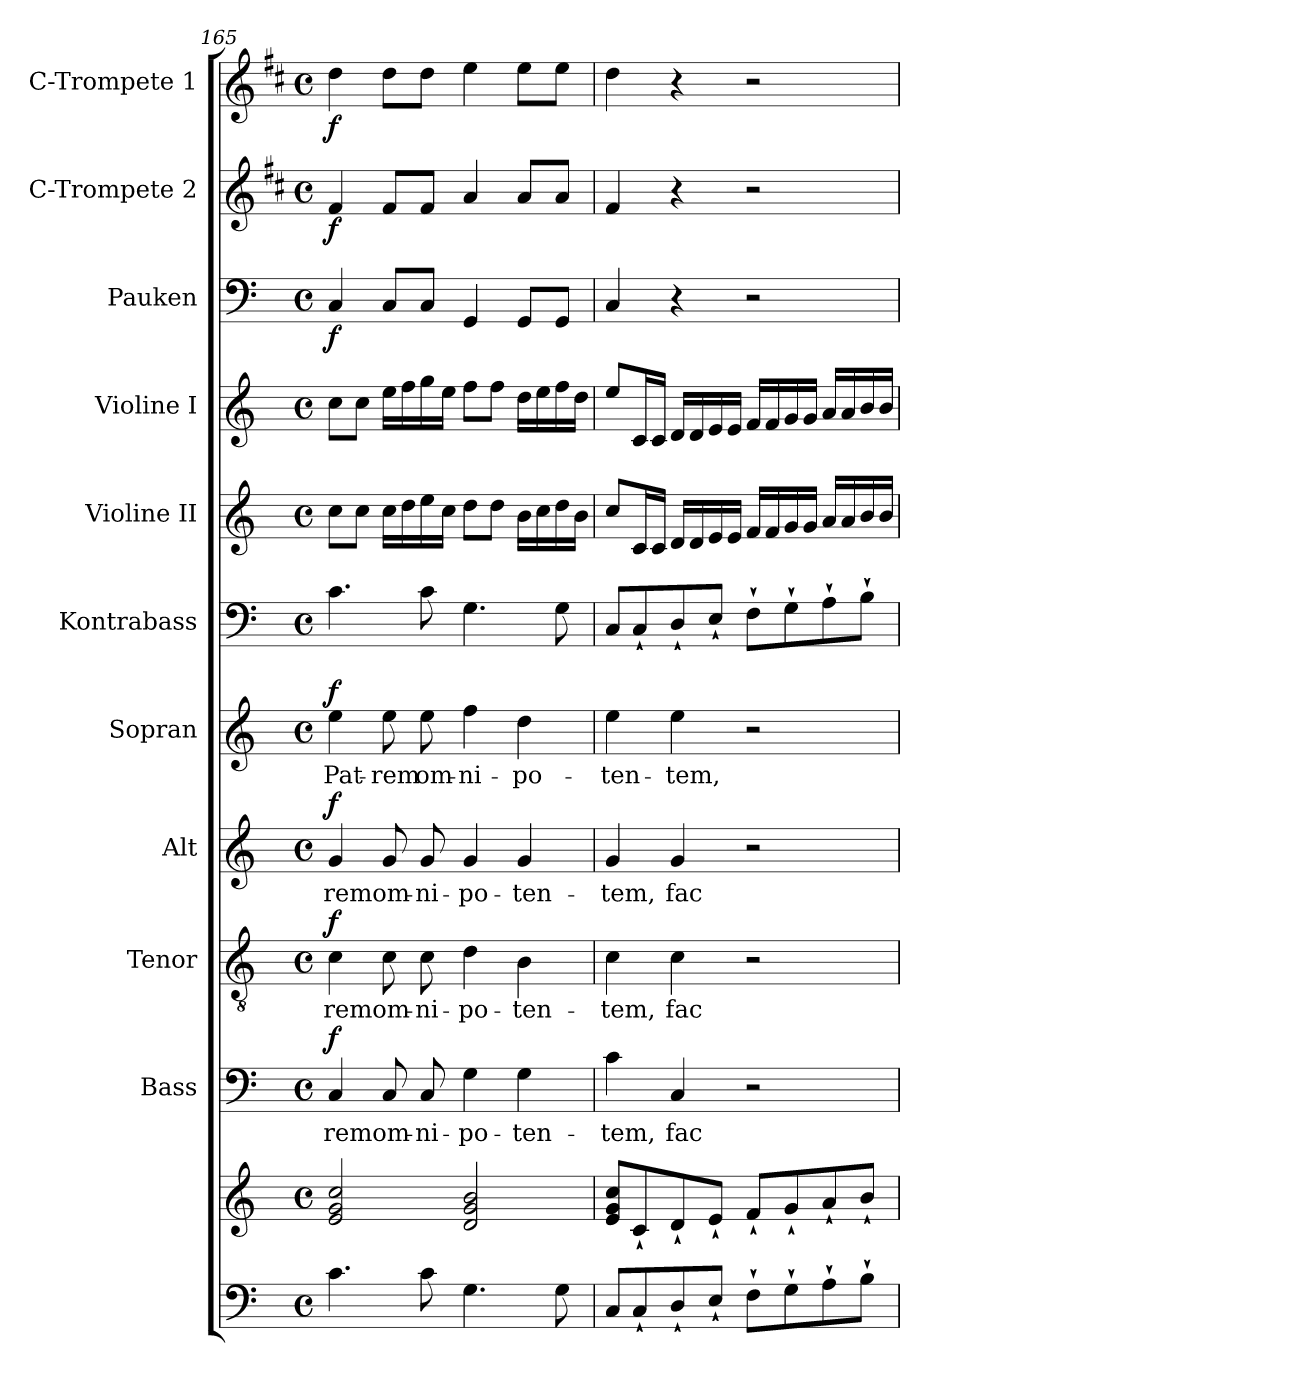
**kern	**kern	**kern	**text	**dynam	**kern	**text	**dynam	**kern	**text	**dynam	**kern	**text	**dynam	**kern	**kern	**kern	**kern	**dynam	**kern	**dynam	**kern	**dynam
*part11	*part11	*part10	*part10	*part10	*part9	*part9	*part9	*part8	*part8	*part8	*part7	*part7	*part7	*part6	*part5	*part4	*part3	*part3	*part2	*part2	*part1	*part1
*staff12	*staff11	*staff10	*staff10	*staff10	*staff9	*staff9	*staff9	*staff8	*staff8	*staff8	*staff7	*staff7	*staff7	*staff6	*staff5	*staff4	*staff3	*staff3	*staff2	*staff2	*staff1	*staff1
*	*	*I"Bass	*	*	*I"Tenor	*	*	*I"Alt	*	*	*I"Sopran	*	*	*I"Kontrabass	*I"Violine II	*I"Violine I	*I"Pauken	*	*I"C-Trompete 2	*	*I"C-Trompete 1	*
*	*	*I'B.	*	*	*I'T.	*	*	*I'A.	*	*	*I'S.	*	*	*I'Kb.	*I'Vl. II	*I'Vl. I	*I'Pk.	*	*I'C Trp. 2	*	*I'C Trp. 1	*
!!LO:PB:g=z
*clefF4	*clefG2	*clefF4	*	*	*clefGv2	*	*	*clefG2	*	*	*clefG2	*	*	*clefF4	*clefG2	*clefG2	*clefF4	*	*clefG2	*	*clefG2	*
*	*	*	*	*	*	*	*	*	*	*	*	*	*	*ITrd7c12	*	*	*	*	*ITrd1c2	*	*ITrd1c2	*
*k[]	*k[]	*k[]	*	*	*k[]	*	*	*k[]	*	*	*k[]	*	*	*k[]	*k[]	*k[]	*k[]	*	*k[]	*	*k[]	*
*C:	*C:	*C:	*	*	*C:	*	*	*C:	*	*	*C:	*	*	*C:	*C:	*C:	*C:	*	*C:	*	*C:	*
*M4/4	*M4/4	*M4/4	*	*	*M4/4	*	*	*M4/4	*	*	*M4/4	*	*	*M4/4	*M4/4	*M4/4	*M4/4	*	*M4/4	*	*M4/4	*
*met(c)	*met(c)	*met(c)	*	*	*met(c)	*	*	*met(c)	*	*	*met(c)	*	*	*met(c)	*met(c)	*met(c)	*met(c)	*	*met(c)	*	*met(c)	*
=165	=165	=165	=165	=165	=165	=165	=165	=165	=165	=165	=165	=165	=165	=165	=165	=165	=165	=165	=165	=165	=165	=165
!	!	!	!LO:LY:b	!LO:DY:a	!	!LO:LY:b	!LO:DY:a	!	!LO:LY:b	!LO:DY:a	!	!LO:LY:b	!LO:DY:a	!	!	!	!	!LO:DY:b	!	!LO:DY:b	!	!LO:DY:b
4.c\	2e/ 2g/ 2cc/	4C/	-rem	f	4c\	-rem	f	4g/	-rem	f	4ee\	Pat-	f	4.C\	8cc\L	8cc\L	4C/	f	4e/	f	4cc\	f
.	.	.	.	.	.	.	.	.	.	.	.	.	.	.	8cc\J	8cc\J	.	.	.	.	.	.
!	!	!	!LO:LY:b	!	!	!LO:LY:b	!	!	!LO:LY:b	!	!	!LO:LY:b	!	!	!	!	!	!	!	!	!	!
.	.	8C/	om-	.	8c\	om-	.	8g/	om-	.	8ee\	-rem	.	.	16cc\LL	16ee\LL	8C/L	.	8e/L	.	8cc\L	.
.	.	.	.	.	.	.	.	.	.	.	.	.	.	.	16dd\	16ff\	.	.	.	.	.	.
!	!	!	!LO:LY:b	!	!	!LO:LY:b	!	!	!LO:LY:b	!	!	!LO:LY:b	!	!	!	!	!	!	!	!	!	!
8c\	.	8C/	-ni-	.	8c\	-ni-	.	8g/	-ni-	.	8ee\	om-	.	8C\	16ee\	16gg\	8C/J	.	8e/J	.	8cc\J	.
.	.	.	.	.	.	.	.	.	.	.	.	.	.	.	16cc\JJ	16ee\JJ	.	.	.	.	.	.
!	!	!	!LO:LY:b	!	!	!LO:LY:b	!	!	!LO:LY:b	!	!	!LO:LY:b	!	!	!	!	!	!	!	!	!	!
4.G\	2d/ 2g/ 2b/	4G\	-po-	.	4d\	-po-	.	4g/	-po-	.	4ff\	-ni-	.	4.GG\	8dd\L	8ff\L	4GG/	.	4g/	.	4dd\	.
.	.	.	.	.	.	.	.	.	.	.	.	.	.	.	8dd\J	8ff\J	.	.	.	.	.	.
!	!	!	!LO:LY:b	!	!	!LO:LY:b	!	!	!LO:LY:b	!	!	!LO:LY:b	!	!	!	!	!	!	!	!	!	!
.	.	4G\	-ten-	.	4B\	-ten-	.	4g/	-ten-	.	4dd\	-po-	.	.	16b\LL	16dd\LL	8GG/L	.	8g/L	.	8dd\L	.
.	.	.	.	.	.	.	.	.	.	.	.	.	.	.	16cc\	16ee\	.	.	.	.	.	.
8G\	.	.	.	.	.	.	.	.	.	.	.	.	.	8GG\	16dd\	16ff\	8GG/J	.	8g/J	.	8dd\J	.
.	.	.	.	.	.	.	.	.	.	.	.	.	.	.	16b\JJ	16dd\JJ	.	.	.	.	.	.
=166	=166	=166	=166	=166	=166	=166	=166	=166	=166	=166	=166	=166	=166	=166	=166	=166	=166	=166	=166	=166	=166	=166
!	!	!	!LO:LY:b	!	!	!LO:LY:b	!	!	!LO:LY:b	!	!	!LO:LY:b	!	!	!	!	!	!	!	!	!	!
8C/L	8e/ 8g/ 8cc/L	4c\	-tem,	.	4c\	-tem,	.	4g/	-tem,	.	4ee\	-ten-	.	8CC/L	8cc/L	8ee/L	4C/	.	4e/	.	4cc\	.
8C`</	8c`</	.	.	.	.	.	.	.	.	.	.	.	.	8CC`</	16c/L	16c/L	.	.	.	.	.	.
.	.	.	.	.	.	.	.	.	.	.	.	.	.	.	16c/JJ	16c/JJ	.	.	.	.	.	.
!	!	!	!LO:LY:b	!	!	!LO:LY:b	!	!	!LO:LY:b	!	!	!LO:LY:b	!	!	!	!	!	!	!	!	!	!
8D`</	8d`</	4C/	fac-	.	4c\	fac-	.	4g/	fac-	.	4ee\	-tem,	.	8DD`</	16d/LL	16d/LL	4r	.	4r	.	4r	.
.	.	.	.	.	.	.	.	.	.	.	.	.	.	.	16d/	16d/	.	.	.	.	.	.
8E`</J	8e`</J	.	.	.	.	.	.	.	.	.	.	.	.	8EE`</J	16e/	16e/	.	.	.	.	.	.
.	.	.	.	.	.	.	.	.	.	.	.	.	.	.	16e/JJ	16e/JJ	.	.	.	.	.	.
8F`>\L	8f`</L	2r	.	.	2r	.	.	2r	.	.	2r	.	.	8FF`>\L	16f/LL	16f/LL	2r	.	2r	.	2r	.
.	.	.	.	.	.	.	.	.	.	.	.	.	.	.	16f/	16f/	.	.	.	.	.	.
8G`>\	8g`</	.	.	.	.	.	.	.	.	.	.	.	.	8GG`>\	16g/	16g/	.	.	.	.	.	.
.	.	.	.	.	.	.	.	.	.	.	.	.	.	.	16g/JJ	16g/JJ	.	.	.	.	.	.
8A`>\	8a`</	.	.	.	.	.	.	.	.	.	.	.	.	8AA`>\	16a/LL	16a/LL	.	.	.	.	.	.
.	.	.	.	.	.	.	.	.	.	.	.	.	.	.	16a/	16a/	.	.	.	.	.	.
8B`>\J	8b`</J	.	.	.	.	.	.	.	.	.	.	.	.	8BB`>\J	16b/	16b/	.	.	.	.	.	.
.	.	.	.	.	.	.	.	.	.	.	.	.	.	.	16b/JJ	16b/JJ	.	.	.	.	.	.
=	=	=	=	=	=	=	=	=	=	=	=	=	=	=	=	=	=	=	=	=	=	=
*-	*-	*-	*-	*-	*-	*-	*-	*-	*-	*-	*-	*-	*-	*-	*-	*-	*-	*-	*-	*-	*-	*-
